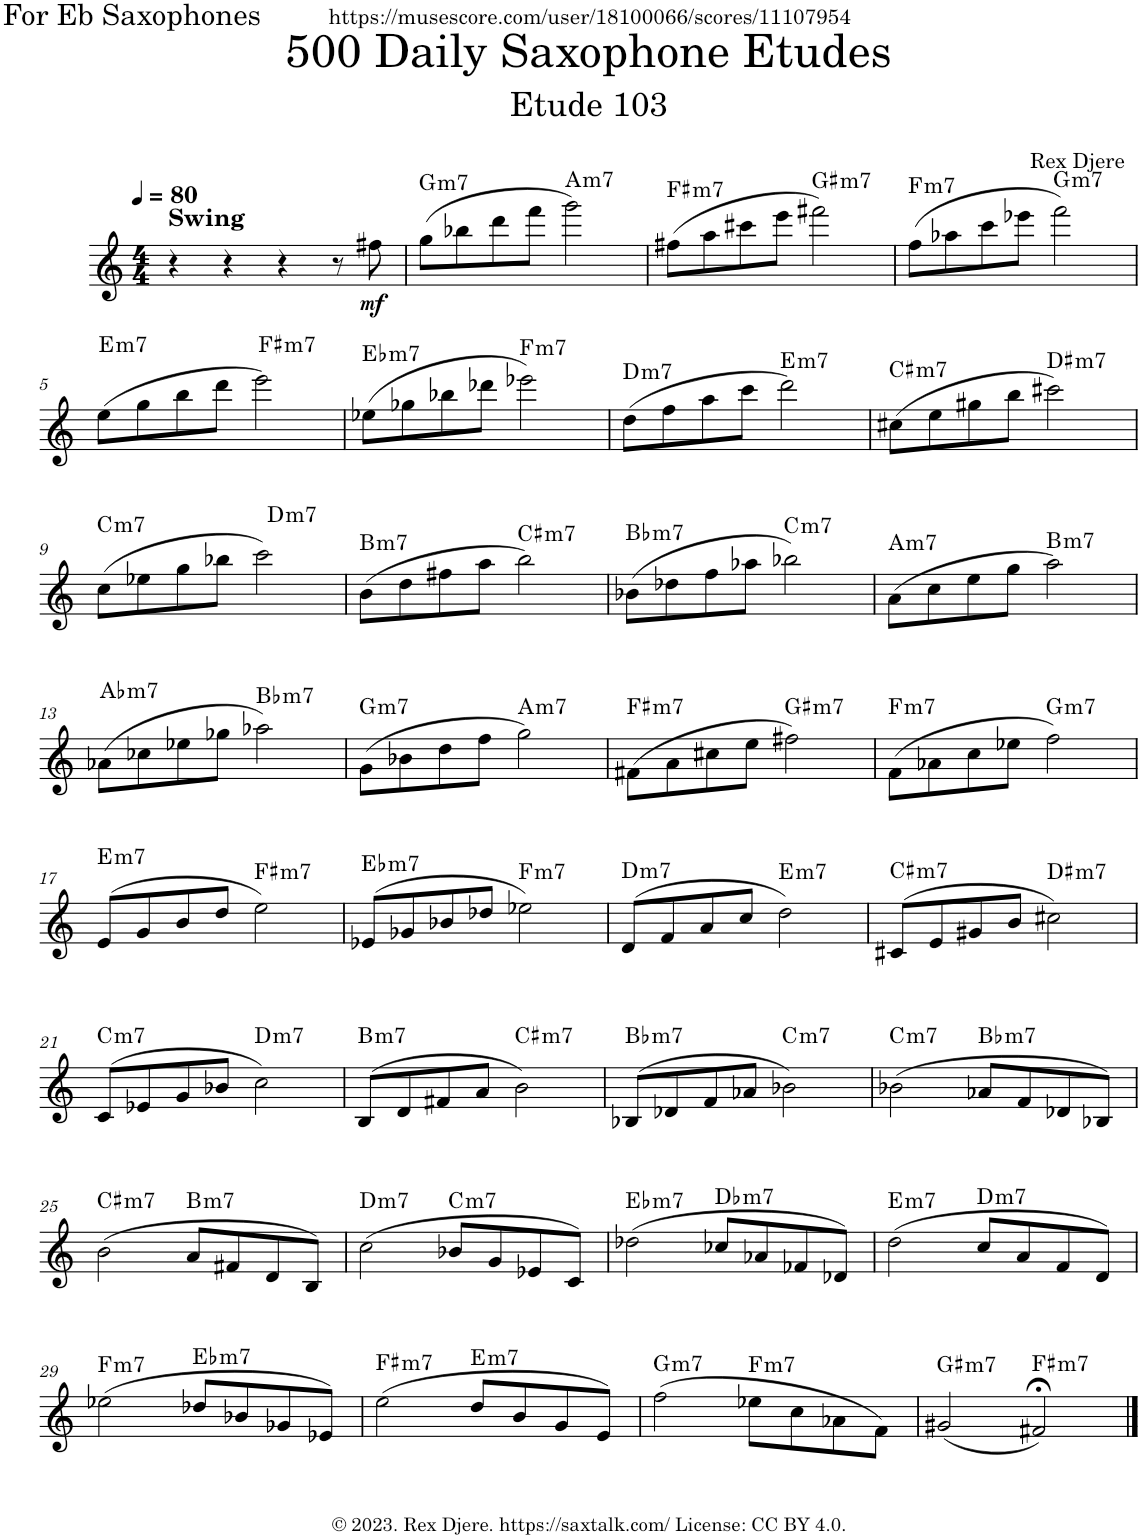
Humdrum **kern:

**kern	**dynam	**harte
*part1	*part1	*part1
*staff1	*staff1	*
*I"Alto Saxophone	*	*
*I'A. Sax.	*	*
*clefG2	*	*
*Trd5c9	*	*
*k[]	*	*
*M4/4	*	*
*MM80	*	*
=1	=1	=1
!LO:TX:a:B:t=Swing	!	!
4r	.	.
4r	.	.
4r	.	.
8r	.	.
!	!LO:DY:b	!
8ff#X\	mf	.
=2	=2	=2
!	!	!LO:H:kt=m7
(8gg\L	.	G:min7
8bb-X\	.	.
8ddd\	.	.
8fff\J	.	.
!	!	!LO:H:kt=m7
2ggg\)	.	A:min7
=3	=3	=3
!	!	!LO:H:kt=m7
(8ff#X\L	.	F#:min7
8aa\	.	.
8ccc#X\	.	.
8eee\J	.	.
!	!	!LO:H:kt=m7
2fff#X\)	.	G#:min7
=4	=4	=4
!	!	!LO:H:kt=m7
(8ff\L	.	F:min7
8aa-X\	.	.
8ccc\	.	.
8eee-X\J	.	.
!	!	!LO:H:kt=m7
2fff\)	.	G:min7
!!LO:LB:g=z
=5	=5	=5
!	!	!LO:H:kt=m7
(8ee\L	.	E:min7
8gg\	.	.
8bb\	.	.
8ddd\J	.	.
!	!	!LO:H:kt=m7
2eee\)	.	F#:min7
=6	=6	=6
!	!	!LO:H:kt=m7
(8ee-X\L	.	Eb:min7
8gg-X\	.	.
8bb-X\	.	.
8ddd-X\J	.	.
!	!	!LO:H:kt=m7
2eee-X\)	.	F:min7
=7	=7	=7
!	!	!LO:H:kt=m7
(8dd\L	.	D:min7
8ff\	.	.
8aa\	.	.
8ccc\J	.	.
!	!	!LO:H:kt=m7
2ddd\)	.	E:min7
=8	=8	=8
!	!	!LO:H:kt=m7
(8cc#X\L	.	C#:min7
8ee\	.	.
8gg#X\	.	.
8bb\J	.	.
!	!	!LO:H:kt=m7
2ccc#X\)	.	D#:min7
!!LO:LB:g=z
=9	=9	=9
!	!	!LO:H:kt=m7
(8cc\L	.	C:min7
8ee-X\	.	.
8gg\	.	.
8bb-X\J	.	.
!	!	!LO:H:kt=m7
2ccc\)	.	D:min7
=10	=10	=10
!	!	!LO:H:kt=m7
(8b\L	.	B:min7
8dd\	.	.
8ff#X\	.	.
8aa\J	.	.
!	!	!LO:H:kt=m7
2bb\)	.	C#:min7
=11	=11	=11
!	!	!LO:H:kt=m7
(8b-X\L	.	Bb:min7
8dd-X\	.	.
8ff\	.	.
8aa-X\J	.	.
!	!	!LO:H:kt=m7
2bb-X\)	.	C:min7
=12	=12	=12
!	!	!LO:H:kt=m7
(8a\L	.	A:min7
8cc\	.	.
8ee\	.	.
8gg\J	.	.
!	!	!LO:H:kt=m7
2aa\)	.	B:min7
!!LO:LB:g=z
=13	=13	=13
!	!	!LO:H:kt=m7
(8a-X\L	.	Ab:min7
8cc-X\	.	.
8ee-X\	.	.
8gg-X\J	.	.
!	!	!LO:H:kt=m7
2aa-X\)	.	Bb:min7
=14	=14	=14
!	!	!LO:H:kt=m7
(8g\L	.	G:min7
8b-X\	.	.
8dd\	.	.
8ff\J	.	.
!	!	!LO:H:kt=m7
2gg\)	.	A:min7
=15	=15	=15
!	!	!LO:H:kt=m7
(8f#X\L	.	F#:min7
8a\	.	.
8cc#X\	.	.
8ee\J	.	.
!	!	!LO:H:kt=m7
2ff#X\)	.	G#:min7
=16	=16	=16
!	!	!LO:H:kt=m7
(8f\L	.	F:min7
8a-X\	.	.
8cc\	.	.
8ee-X\J	.	.
!	!	!LO:H:kt=m7
2ff\)	.	G:min7
!!LO:LB:g=z
=17	=17	=17
!	!	!LO:H:kt=m7
(8e/L	.	E:min7
8g/	.	.
8b/	.	.
8dd/J	.	.
!	!	!LO:H:kt=m7
2ee\)	.	F#:min7
=18	=18	=18
!	!	!LO:H:kt=m7
(8e-X/L	.	Eb:min7
8g-X/	.	.
8b-X/	.	.
8dd-X/J	.	.
!	!	!LO:H:kt=m7
2ee-X\)	.	F:min7
=19	=19	=19
!	!	!LO:H:kt=m7
(8d/L	.	D:min7
8f/	.	.
8a/	.	.
8cc/J	.	.
!	!	!LO:H:kt=m7
2dd\)	.	E:min7
=20	=20	=20
!	!	!LO:H:kt=m7
(8c#X/L	.	C#:min7
8e/	.	.
8g#X/	.	.
8b/J	.	.
!	!	!LO:H:kt=m7
2cc#X\)	.	D#:min7
!!LO:LB:g=z
=21	=21	=21
!	!	!LO:H:kt=m7
(8c/L	.	C:min7
8e-X/	.	.
8g/	.	.
8b-X/J	.	.
!	!	!LO:H:kt=m7
2cc\)	.	D:min7
=22	=22	=22
!	!	!LO:H:kt=m7
(8B/L	.	B:min7
8d/	.	.
8f#X/	.	.
8a/J	.	.
!	!	!LO:H:kt=m7
2b\)	.	C#:min7
=23	=23	=23
!	!	!LO:H:kt=m7
(8B-X/L	.	Bb:min7
8d-X/	.	.
8f/	.	.
8a-X/J	.	.
!	!	!LO:H:kt=m7
2b-X\)	.	C:min7
=24	=24	=24
!	!	!LO:H:kt=m7
(2b-X\	.	C:min7
!	!	!LO:H:kt=m7
8a-X/L	.	Bb:min7
8f/	.	.
8d-X/	.	.
8B-X/J)	.	.
!!LO:LB:g=z
=25	=25	=25
!	!	!LO:H:kt=m7
(2b\	.	C#:min7
!	!	!LO:H:kt=m7
8a/L	.	B:min7
8f#X/	.	.
8d/	.	.
8B/J)	.	.
=26	=26	=26
!	!	!LO:H:kt=m7
(2cc\	.	D:min7
!	!	!LO:H:kt=m7
8b-X/L	.	C:min7
8g/	.	.
8e-X/	.	.
8c/J)	.	.
=27	=27	=27
!	!	!LO:H:kt=m7
(2dd-X\	.	Eb:min7
!	!	!LO:H:kt=m7
8cc-X/L	.	Db:min7
8a-X/	.	.
8f-X/	.	.
8d-X/J)	.	.
=28	=28	=28
!	!	!LO:H:kt=m7
(2dd\	.	E:min7
!	!	!LO:H:kt=m7
8cc/L	.	D:min7
8a/	.	.
8f/	.	.
8d/J)	.	.
!!LO:LB:g=z
=29	=29	=29
!	!	!LO:H:kt=m7
(2ee-X\	.	F:min7
!	!	!LO:H:kt=m7
8dd-X/L	.	Eb:min7
8b-X/	.	.
8g-X/	.	.
8e-X/J)	.	.
=30	=30	=30
!	!	!LO:H:kt=m7
(2ee\	.	F#:min7
!	!	!LO:H:kt=m7
8dd/L	.	E:min7
8b/	.	.
8g/	.	.
8e/J)	.	.
=31	=31	=31
!	!	!LO:H:kt=m7
(2ff\	.	G:min7
!	!	!LO:H:kt=m7
8ee-X\L	.	F:min7
8cc\	.	.
8a-X\	.	.
8f\J)	.	.
=32	=32	=32
!	!	!LO:H:kt=m7
(2g#X/	.	G#:min7
!	!	!LO:H:kt=m7
2f#X;</)	.	F#:min7
==	==	==
*-	*-	*-
